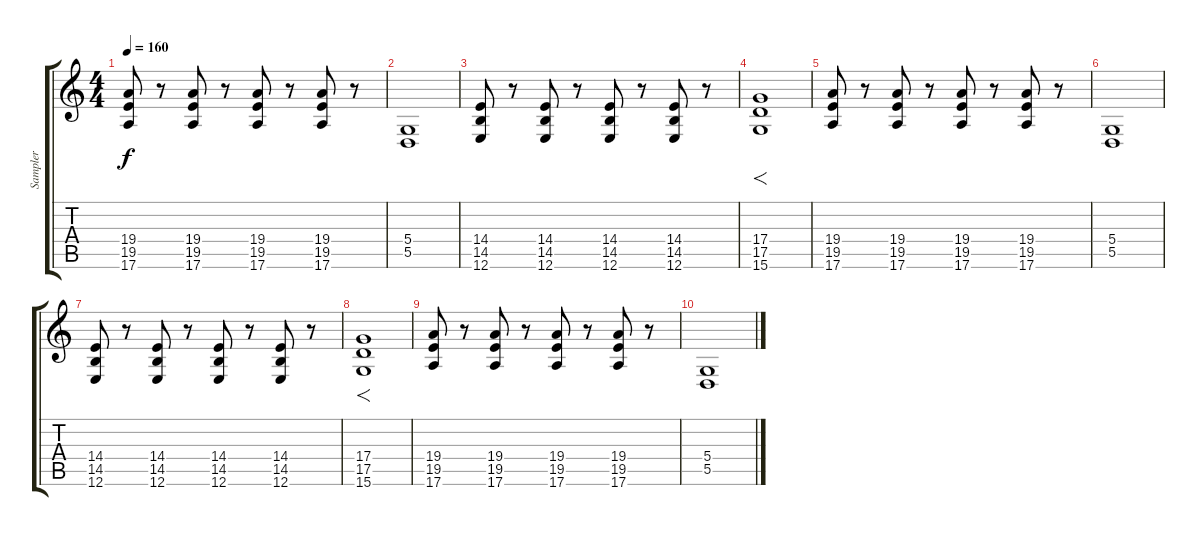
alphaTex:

\track ("Sampler" "Sampler") {instrument lead2sawtooth}
\staff {score tabs}
\tuning (E4 B3 G3 D3 A2 E2) {hide}
\ts (4 4)
\tempo 160
\clef g2
\ks c
(19.4 19.5 17.6).8{dy f volume 6} r.8 (19.4 19.5 17.6).8{volume 8} r.8 (19.4 19.5 17.6).8{volume 6} r.8 (19.4 19.5 17.6).8{volume 4} r.8{volume 9} |
(5.4 5.5).1{volume 9 instrument gunshot} |
(14.4 14.5 12.6).8{volume 6 instrument lead2sawtooth} r.8 (14.4 14.5 12.6).8{volume 8} r.8 (14.4 14.5 12.6).8{volume 6} r.8 (14.4 14.5 12.6).8{volume 4} r.8{volume 6} |
(17.4 17.5 15.6).1{f} |
(19.4 19.5 17.6).8{volume 6} r.8 (19.4 19.5 17.6).8{volume 8} r.8 (19.4 19.5 17.6).8{volume 6} r.8 (19.4 19.5 17.6).8{volume 4} r.8{volume 9} |
(5.4 5.5).1{volume 9 instrument gunshot} |
(14.4 14.5 12.6).8{volume 6 instrument lead2sawtooth} r.8 (14.4 14.5 12.6).8{volume 8} r.8 (14.4 14.5 12.6).8{volume 6} r.8 (14.4 14.5 12.6).8{volume 4} r.8{volume 6} |
(17.4 17.5 15.6).1{f} |
(19.4 19.5 17.6).8{volume 6} r.8 (19.4 19.5 17.6).8{volume 8} r.8 (19.4 19.5 17.6).8{volume 6} r.8 (19.4 19.5 17.6).8{volume 4} r.8{volume 9} |
(5.4 5.5).1{volume 9 instrument gunshot}
